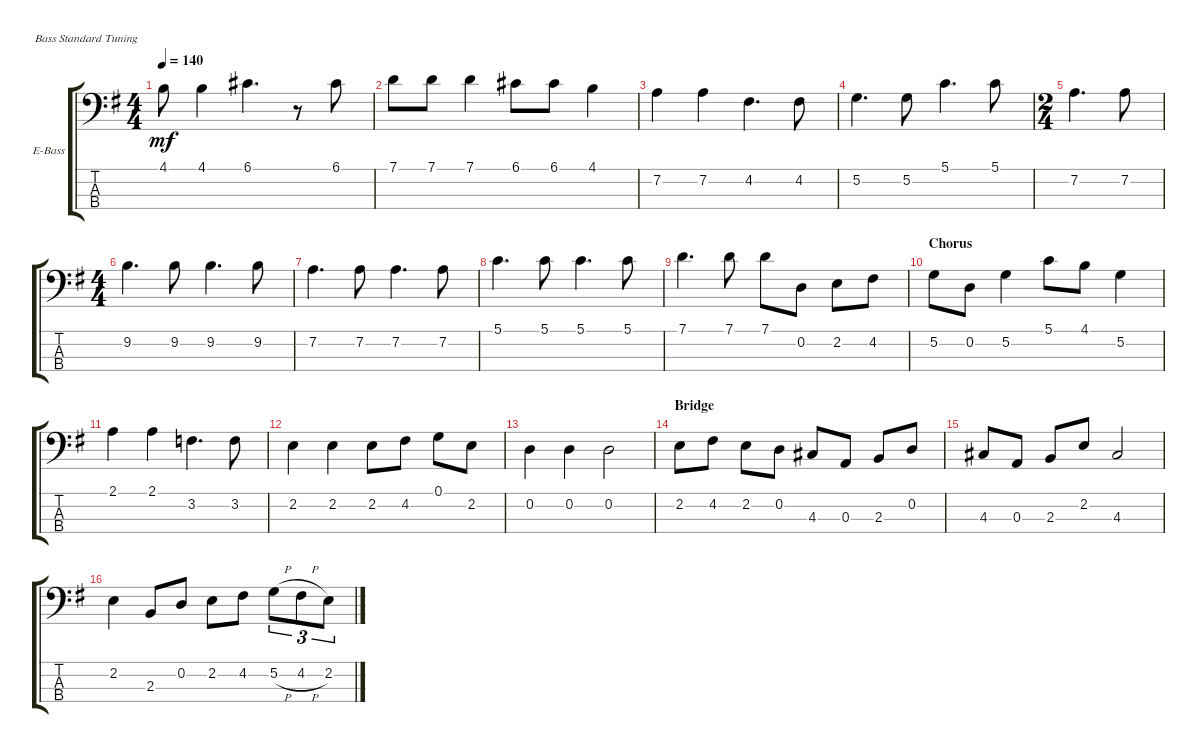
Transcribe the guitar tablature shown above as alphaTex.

\defaultSystemsLayout 4
\bracketExtendMode groupsimilarinstruments
\firstSystemTrackNameOrientation horizontal
\otherSystemsTrackNameOrientation horizontal
\track ("Electric Bass" "E-Bass") {instrument electricbassfinger}
\staff {score tabs}
\tuning (G2 D2 A1 E1)
\ts (4 4)
\tempo 140
\clef f4
\ks g
4.1.8{dy mf} 4.1.4 6.1.4{d} r.8 6.1.8 |
7.1.8 7.1.8 7.1.4 6.1.8 6.1.8 4.1.4 |
7.2.4 7.2.4 4.2.4{d} 4.2.8 |
5.2.4{d} 5.2.8 5.1.4{d} 5.1.8 |
\ts (2 4)
7.2.4{d} 7.2.8 |
\ts (4 4)
9.2.4{d} 9.2.8 9.2.4{d} 9.2.8 |
7.2.4{d} 7.2.8 7.2.4{d} 7.2.8 |
5.1.4{d} 5.1.8 5.1.4{d} 5.1.8 |
7.1.4{d} 7.1.8 7.1.8 0.2.8 2.2.8 4.2.8 |
\section ("" "Chorus")
5.2.8 0.2.8 5.2.4 5.1.8 4.1.8 5.2.4 |
2.1.4 2.1.4 3.2.4{d} 3.2.8 |
2.2.4 2.2.4 2.2.8 4.2.8 0.1.8 2.2.8 |
0.2.4 0.2.4 0.2.2 |
\section ("" "Bridge")
2.2.8 4.2.8 2.2.8 0.2.8 4.3.8 0.3.8 2.3.8 0.2.8 |
4.3.8 0.3.8 2.3.8 2.2.8 4.3.2 |
2.2.4 2.3.8 0.2.8 2.2.8 4.2.8 5.2{h}.8{tu (3 2)} 4.2{h}.8{tu (3 2)} 2.2.8{tu (3 2)}
